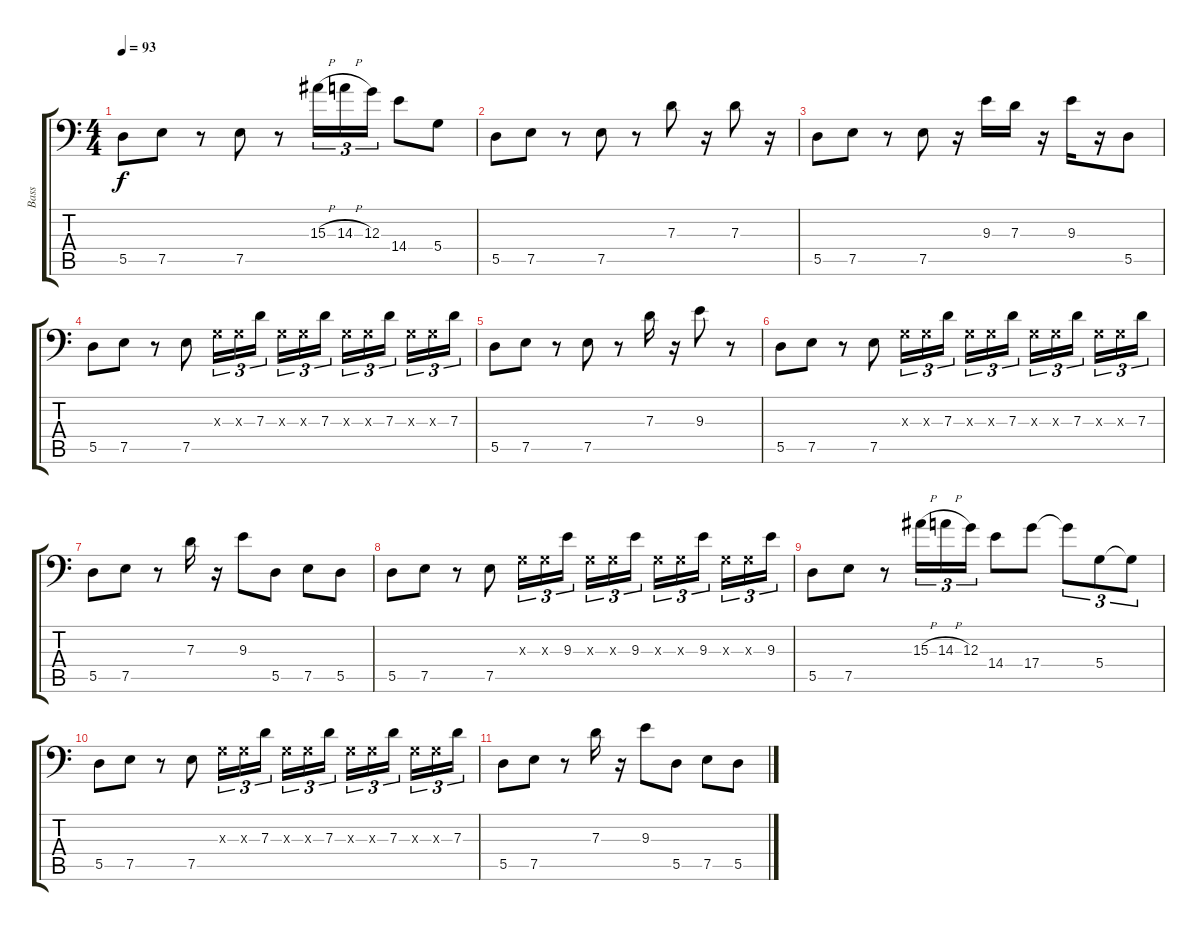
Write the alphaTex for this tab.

\track ("Bass" "Bass") {instrument slapbass2}
\staff {score tabs}
\tuning (E3 B2 G2 D2 A1 E1) {hide}
\ts (4 4)
\tempo 93
\clef f4
\ks c
5.5.8{dy f} 7.5.8 r.8 7.5.8 r.8 15.3{h}.16{tu (3 2)} 14.3{h}.16{tu (3 2)} 12.3.16{tu (3 2)} 14.4.8 5.4.8 |
5.5.8 7.5.8 r.8 7.5.8 r.8 7.3.8 r.16 7.3.8 r.16 |
5.5.8 7.5.8 r.8 7.5.8 r.16 9.3.16 7.3.16 r.16 9.3.16 r.16 5.5.8 |
5.5.8 7.5.8 r.8 7.5.8 0.3{x}.16{tu (3 2)} 0.3{x}.16{tu (3 2)} 7.3.16{tu (3 2)} 0.3{x}.16{tu (3 2)} 0.3{x}.16{tu (3 2)} 7.3.16{tu (3 2)} 0.3{x}.16{tu (3 2)} 0.3{x}.16{tu (3 2)} 7.3.16{tu (3 2)} 0.3{x}.16{tu (3 2)} 0.3{x}.16{tu (3 2)} 7.3.16{tu (3 2)} |
5.5.8 7.5.8 r.8 7.5.8 r.8 7.3.16 r.16 9.3.8 r.8 |
5.5.8 7.5.8 r.8 7.5.8 0.3{x}.16{tu (3 2)} 0.3{x}.16{tu (3 2)} 7.3.16{tu (3 2)} 0.3{x}.16{tu (3 2)} 0.3{x}.16{tu (3 2)} 7.3.16{tu (3 2)} 0.3{x}.16{tu (3 2)} 0.3{x}.16{tu (3 2)} 7.3.16{tu (3 2)} 0.3{x}.16{tu (3 2)} 0.3{x}.16{tu (3 2)} 7.3.16{tu (3 2)} |
5.5.8 7.5.8 r.8 7.3.16 r.16 9.3.8 5.5.8 7.5.8 5.5.8 |
5.5.8 7.5.8 r.8 7.5.8 0.3{x}.16{tu (3 2)} 0.3{x}.16{tu (3 2)} 9.3.16{tu (3 2)} 0.3{x}.16{tu (3 2)} 0.3{x}.16{tu (3 2)} 9.3.16{tu (3 2)} 0.3{x}.16{tu (3 2)} 0.3{x}.16{tu (3 2)} 9.3.16{tu (3 2)} 0.3{x}.16{tu (3 2)} 0.3{x}.16{tu (3 2)} 9.3.16{tu (3 2)} |
5.5.8{volume 1} 7.5.8 r.8 15.3{h}.16{tu (3 2)} 14.3{h}.16{tu (3 2)} 12.3.16{tu (3 2)} 14.4.8 17.4.8 17.4{t}.8{tu (3 2)} 5.4.8{tu (3 2)} 5.4{t}.8{tu (3 2)} |
5.5.8 7.5.8 r.8 7.5.8 0.3{x}.16{tu (3 2)} 0.3{x}.16{tu (3 2)} 7.3.16{tu (3 2)} 0.3{x}.16{tu (3 2)} 0.3{x}.16{tu (3 2)} 7.3.16{tu (3 2)} 0.3{x}.16{tu (3 2)} 0.3{x}.16{tu (3 2)} 7.3.16{tu (3 2)} 0.3{x}.16{tu (3 2)} 0.3{x}.16{tu (3 2)} 7.3.16{tu (3 2)} |
5.5.8 7.5.8 r.8 7.3.16 r.16 9.3.8 5.5.8 7.5.8 5.5.8
